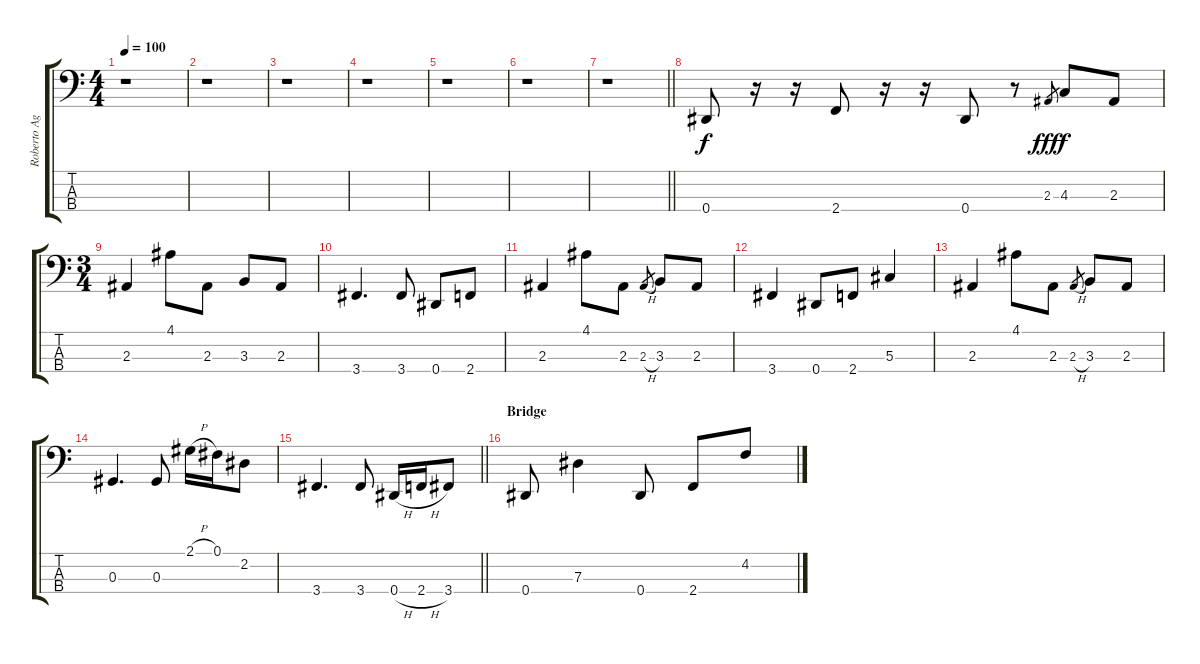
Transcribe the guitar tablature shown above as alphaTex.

\track ("Roberto Agustin Miguel Santiago Samuel T" "Roberto Ag") {instrument electricbassfinger}
\staff {score tabs}
\tuning (Gb2 Db2 Ab1 Eb1) {hide}
\ts (4 4)
\tempo 100
\clef f4
\ks c
r.1{dy f} |
r.1 |
r.1 |
r.1 |
r.1 |
r.1 |
\barLineRight lightlight
r.1 |
0.4.8 r.16 r.16 2.4.8 r.16 r.16 0.4.8 r.8 2.3.8{gr dy fff} 4.3.8{dy f} 2.3.8 |
\ts (3 4)
2.3.4 4.1.8 2.3.8 3.3.8 2.3.8 |
3.4.4{d} 3.4.8 0.4.8 2.4.8 |
2.3.4 4.1.8 2.3.8 2.3{h}.8{gr} 3.3.8 2.3.8 |
3.4.4 0.4.8 2.4.8 5.3.4 |
2.3.4 4.1.8 2.3.8 2.3{h}.8{gr} 3.3.8 2.3.8 |
0.3.4{d} 0.3.8 2.1{h}.16 0.1.16 2.2.8 |
\barLineRight lightlight
3.4.4{d} 3.4.8 0.4{h}.16 2.4{h}.16 3.4.8 |
\section ("" "Bridge")
0.4.8 7.3.4 0.4.8 2.4.8 4.2.8
